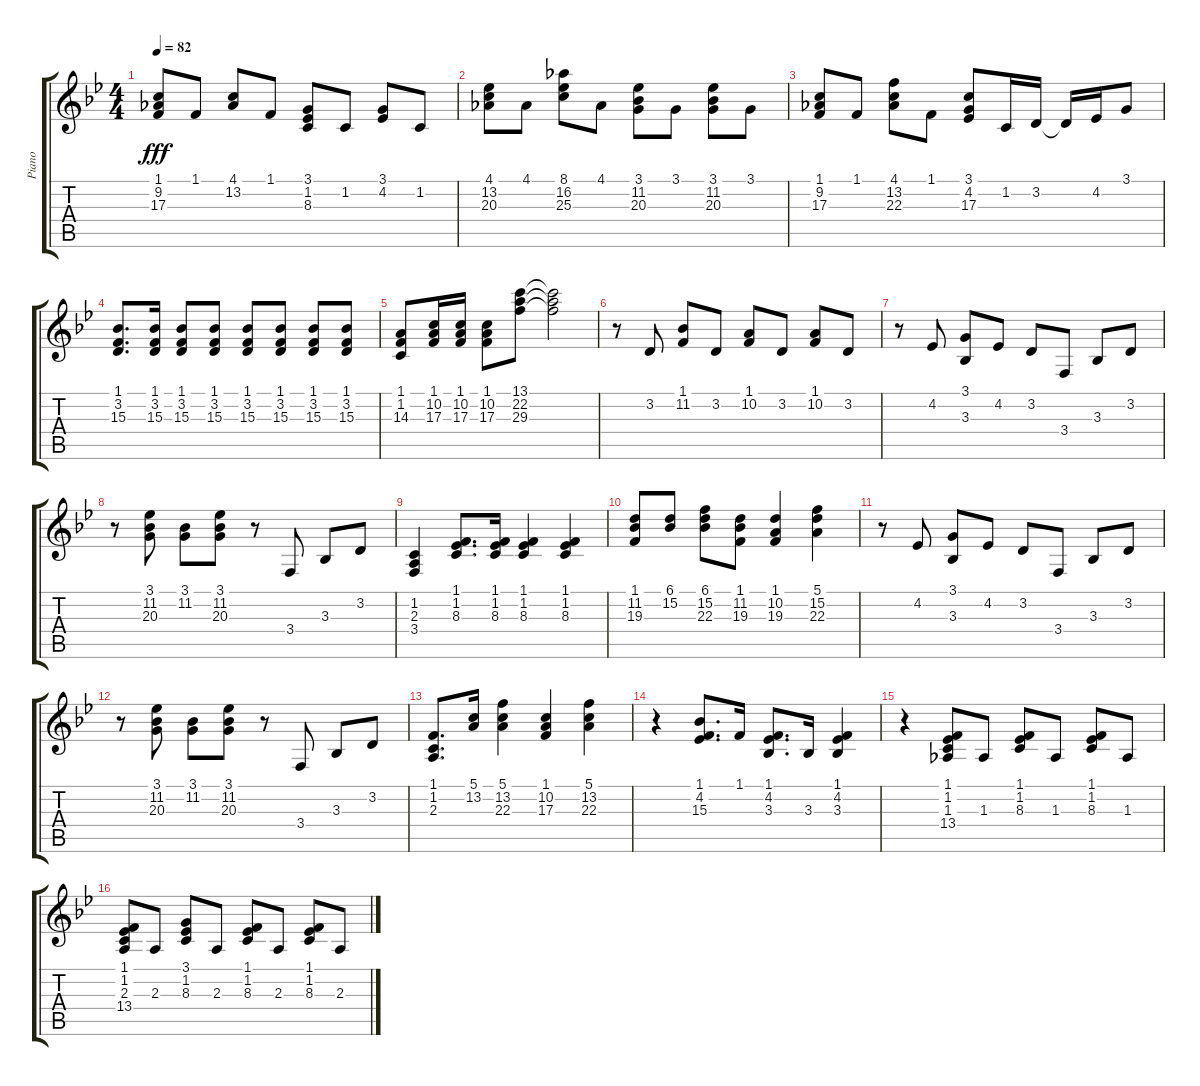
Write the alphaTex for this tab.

\track ("Piano" "Piano") {instrument electricgrandpiano}
\staff {score tabs}
\tuning (E4 B3 G3 D3 A2 E2) {hide}
\ts (4 4)
\tempo 82
\clef g2
\ks bb
(1.1 9.2 17.3).8{dy fff} 1.1.8 (4.1 13.2).8 1.1.8 (3.1 1.2 8.3).8 1.2.8 (3.1 4.2).8 1.2.8 |
(4.1 13.2 20.3).8 4.1.8 (8.1 16.2 25.3).8 4.1.8 (3.1 11.2 20.3).8 3.1.8 (3.1 11.2 20.3).8 3.1.8 |
(1.1 9.2 17.3).8 1.1.8 (4.1 13.2 22.3).8 1.1.8 (3.1 4.2 17.3).8 1.2.16 3.2.16 3.2{t}.16 4.2.16 3.1.8 |
(1.1 3.2 15.3).8{d} (1.1 3.2 15.3).16 (1.1 3.2 15.3).8 (1.1 3.2 15.3).8 (1.1 3.2 15.3).8 (1.1 3.2 15.3).8 (1.1 3.2 15.3).8 (1.1 3.2 15.3).8 |
(1.1 1.2 14.3).8 (1.1 10.2 17.3).16 (1.1 10.2 17.3).16 (1.1 10.2 17.3).8 (13.1 22.2 29.3).8 (13.1{t} 22.2{t} 29.3{t}).2 |
r.8 3.2.8 (1.1 11.2).8 3.2.8 (1.1 10.2).8 3.2.8 (1.1 10.2).8 3.2.8 |
r.8 4.2.8 (3.1 3.3).8 4.2.8 3.2.8 3.4.8 3.3.8 3.2.8 |
r.8 (3.1 11.2 20.3).8 (3.1 11.2).8 (3.1 11.2 20.3).8 r.8 3.4.8 3.3.8 3.2.8 |
(1.2 2.3 3.4).4 (1.1 1.2 8.3).8{d} (1.1 1.2 8.3).16 (1.1 1.2 8.3).4 (1.1 1.2 8.3).4 |
(1.1 11.2 19.3).8 (6.1 15.2).8 (6.1 15.2 22.3).8 (1.1 11.2 19.3).8 (1.1 10.2 19.3).4 (5.1 15.2 22.3).4 |
r.8 4.2.8 (3.1 3.3).8 4.2.8 3.2.8 3.4.8 3.3.8 3.2.8 |
r.8 (3.1 11.2 20.3).8 (3.1 11.2).8 (3.1 11.2 20.3).8 r.8 3.4.8 3.3.8 3.2.8 |
(1.1 1.2 2.3).8{d} (5.1 13.2).16 (5.1 13.2 22.3).4 (1.1 10.2 17.3).4 (5.1 13.2 22.3).4 |
r.4 (1.1 4.2 15.3).8{d} 1.1.16 (1.1 4.2 3.3).8{d} 3.3.16 (1.1 4.2 3.3).4 |
r.4 (1.1 1.2 1.3 13.4).8 1.3.8 (1.1 1.2 8.3).8 1.3.8 (1.1 1.2 8.3).8 1.3.8 |
(1.1 1.2 2.3 13.4).8 2.3.8 (3.1 1.2 8.3).8 2.3.8 (1.1 1.2 8.3).8 2.3.8 (1.1 1.2 8.3).8 2.3.8
